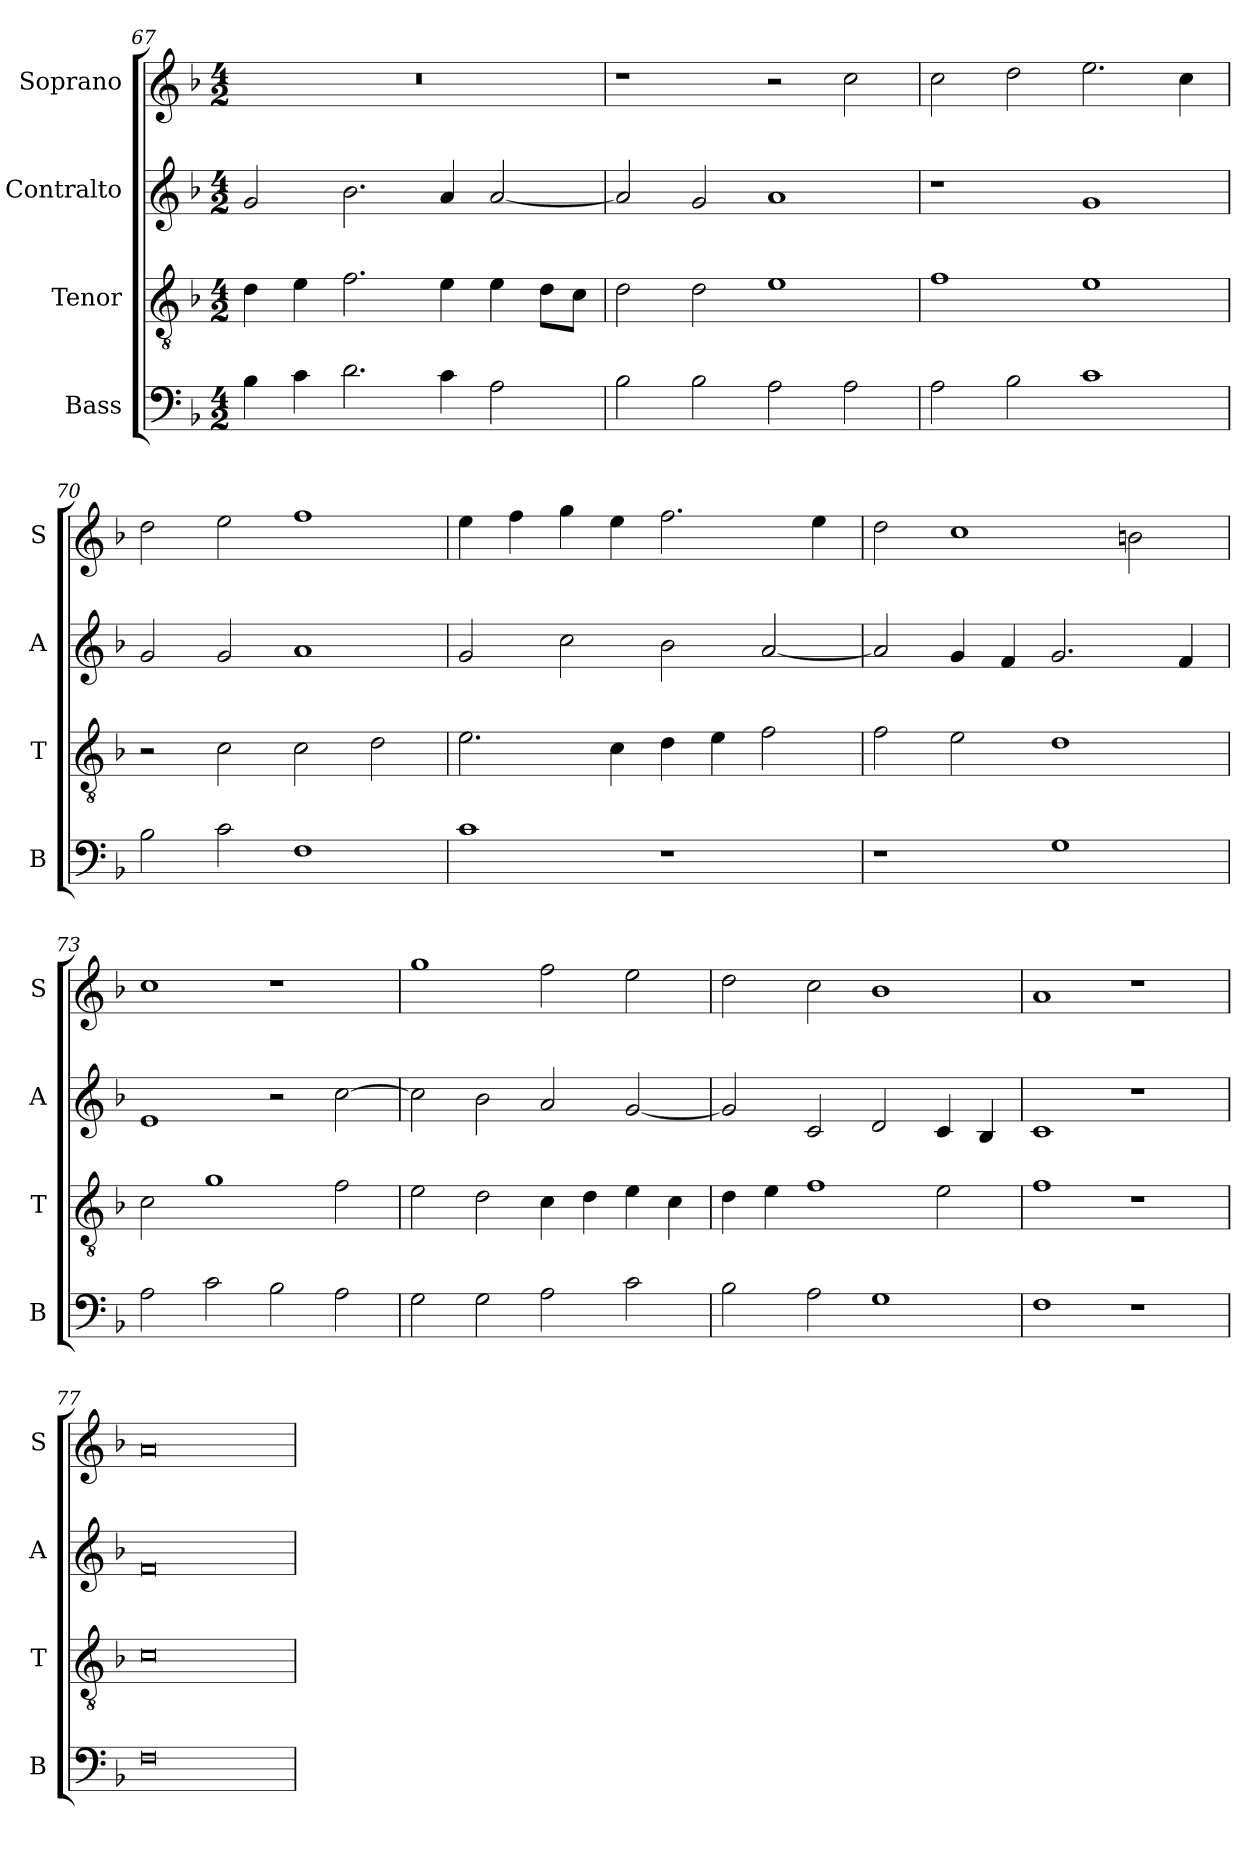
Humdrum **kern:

**kern	**kern	**kern	**kern
*part4	*part3	*part2	*part1
*staff4	*staff3	*staff2	*staff1
*I"Bass	*I"Tenor	*I"Contralto	*I"Soprano
*I'B	*I'T	*I'A	*I'S
*clefF4	*clefGv2	*clefG2	*clefG2
*k[b-]	*k[b-]	*k[b-]	*k[b-]
*F:ion	*F:ion	*F:ion	*F:ion
*M4/2	*M4/2	*M4/2	*M4/2
=67	=67	=67	=67
4B-	4d	2g	0r
4c	4e	.	.
2.d	2.f	2.b-	.
4c	4e	4a	.
2A	4e	[2a	.
.	8d\L	.	.
.	8c\J	.	.
=68	=68	=68	=68
2B-	2d	2a]	1r
2B-	2d	2g	.
2A	1e	1a	2r
2A	.	.	2cc
=69	=69	=69	=69
2A	1f	1r	2cc
2B-	.	.	2dd
1c	1e	1g	2.ee
.	.	.	4cc
=70	=70	=70	=70
2B-	2r	2g	2dd
2c	2c	2g	2ee
1F	2c	1a	1ff
.	2d	.	.
=71	=71	=71	=71
1c	2.e	2g	4ee
.	.	.	4ff
.	.	2cc	4gg
.	4c	.	4ee
1r	4d	2b-	2.ff
.	4e	.	.
.	2f	[2a	.
.	.	.	4ee
=72	=72	=72	=72
1r	2f	2a]	2dd
.	2e	4g	1cc
.	.	4f	.
1G	1d	2.g	.
.	.	.	2bn
.	.	4f	.
=73	=73	=73	=73
2A	2c	1e	1cc
2c	1g	.	.
2B-	.	2r	1r
2A	2f	[2cc	.
=74	=74	=74	=74
2G	2e	2cc]	1gg
2G	2d	2b-	.
2A	4c	2a	2ff
.	4d	.	.
2c	4e	[2g	2ee
.	4c	.	.
=75	=75	=75	=75
2B-	4d	2g]	2dd
.	4e	.	.
2A	1f	2c	2cc
1G	.	2d	1b-
.	2e	4c	.
.	.	4B-	.
=76	=76	=76	=76
1F	1f	1c	1a
1r	1r	1r	1r
=77	=77	=77	=77
0F	0c	0f	0a
=	=	=	=
*-	*-	*-	*-
